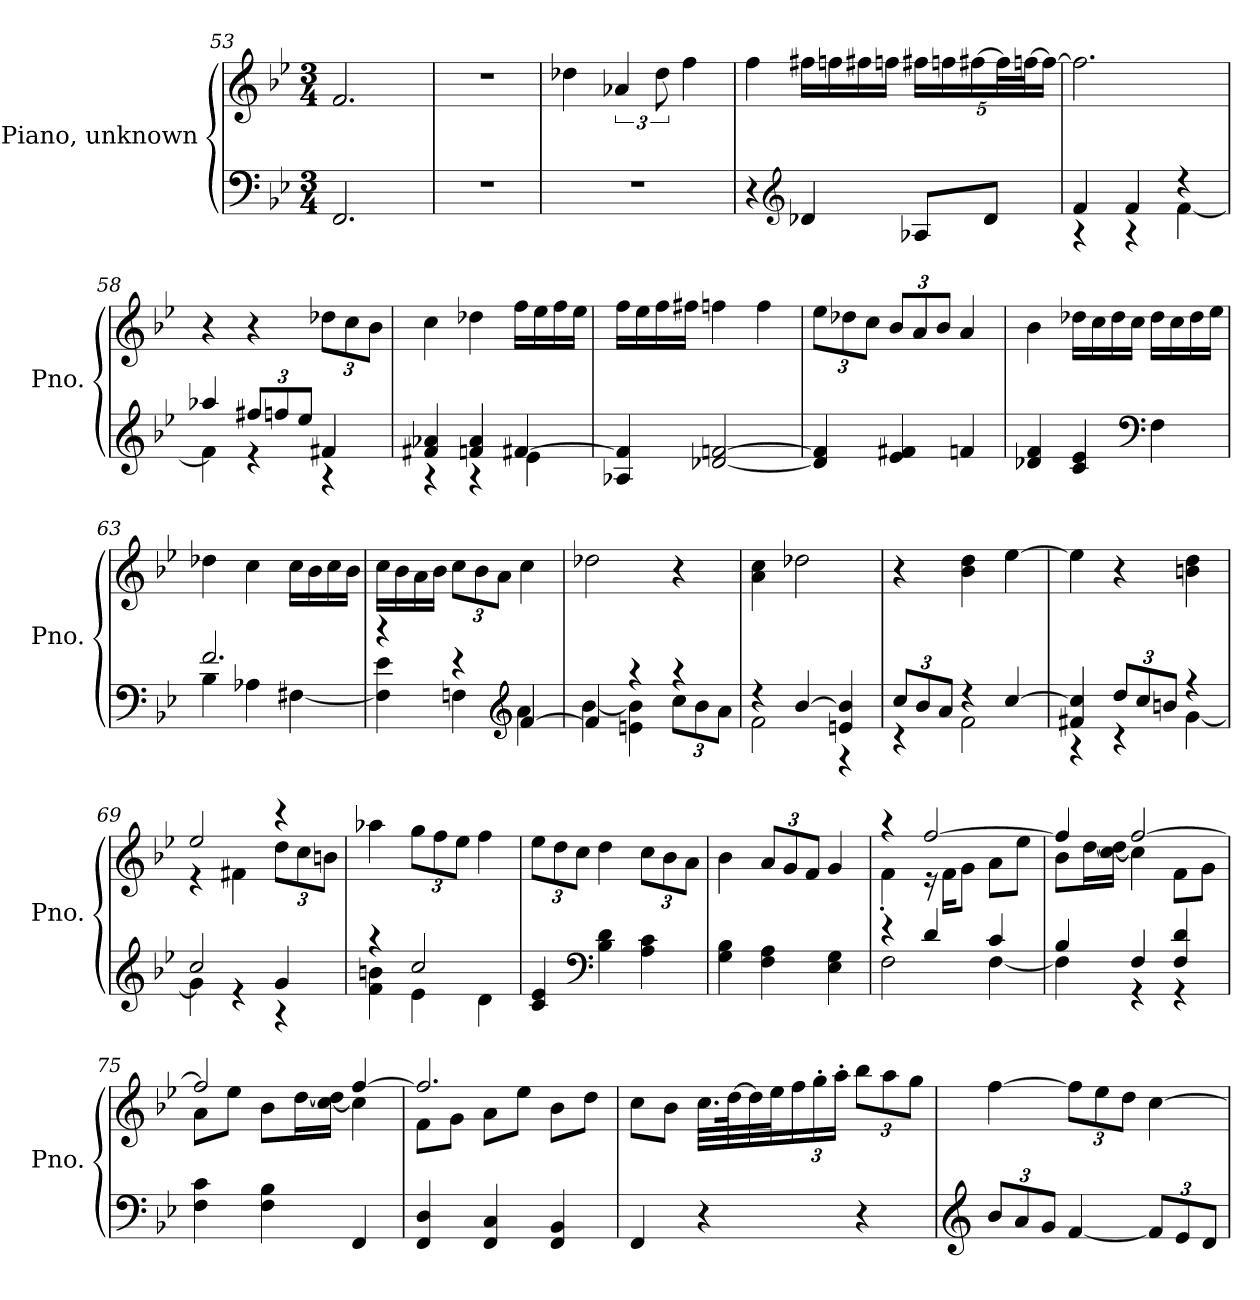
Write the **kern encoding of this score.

**kern	**kern
*part1	*part1
*staff2	*staff1
*I"Piano, unknown	*
*I'Pno.	*
*clefF4	*clefG2
*k[b-e-]	*k[b-e-]
*M3/4	*M3/4
=53	=53
2.FF/	2.f/
=54	=54
2.r	2.r
=55	=55
2.r	4dd-X\
.	6a-X/
.	12dd-\
.	4ff\
=56	=56
4r	4ff\
*clefG2	*
4d-X/	16ff#X\LL
.	16ffn\
.	16ff#X\
.	16ffn\JJ
*	*Xbrackettup
8A-X/L	20ff#X\LL
.	20ffn\
.	[20ff#X\
8d-/J	.
.	40ff#\L]
.	[40ffn\J
.	20ff\JJ_
!!LO:PB:g=z
=57	=57
*^	*
4f/	4r	2.ff\]
4f/	4r	.
4r	[4f\	.
=58	=58	=58
4aa-X/	4f\]	4r
*Xbrackettup	*	*
12ff#X/L	4r	4r
12ffn/	.	.
12ee-/J	.	.
4f#X/	4r	12dd-X\L
.	.	12cc\
.	.	12b-\J
=59	=59	=59
4f#X/ 4a-X/	4r	4cc\
4fn/ 4a-/	4r	4dd-X\
[4f#X/	4e-\	16ff\LL
.	.	16ee-\
.	.	16ff\
.	.	16ee-\JJ
*v	*v	*
=60	=60
4A-X/ 4f#/]	16ff\LL
.	16ee-\
.	16ff\
.	16ff#X\JJ
[2d-X/ [2fn/	4ffn\
.	4ff\
=61	=61
4d-/] 4f/]	12ee-\L
.	12dd-X\
.	12cc\J
4e-/ 4f#X/	12b-/L
.	12a/
.	12b-/J
4fn/	4a/
!!LO:LB:g=z
=62	=62
4d-X/ 4f/	4b-\
4c/ 4e-/	16dd-X\LL
.	16cc\
.	16dd-\
.	16cc\JJ
*clefF4	*
4F\	16dd-\LL
.	16cc\
.	16dd-\
.	16ee-\JJ
=63	=63
*^	*
2.f/	4B-\	4dd-X\
.	4A-X\	4cc\
.	[4F#X\	16cc\LL
.	.	16b-\
.	.	16cc\
.	.	16b-\JJ
=64	=64	=64
4r	4F#\] 4e-\	16cc\LL
.	.	16b-\
.	.	16a\
.	.	16b-\JJ
4r	4Fn\	12cc\L
.	.	12b-\
.	.	12a\J
*clefG2	*	*
[4f/	4a\	4cc\
=65	=65	=65
4f/]	[4b-\	2dd-X\
4r	4en\ 4b-\]	.
4r	12cc\L	4r
.	12b-\	.
.	12a\J	.
=66	=66	=66
4r	2f\	4a\ 4cc\
[4b-/	.	2dd-X\
4en/ 4b-/]	4r	.
!!LO:LB:g=z
=67	=67	=67
12cc/L	4r	4r
12b-/	.	.
12a/J	.	.
4r	2f\	4b-\ 4dd\
[4cc/	.	[4ee-\
=68	=68	=68
4f#X/ 4cc/]	4r	4ee-\]
12dd/L	4r	4r
12cc/	.	.
12bn/J	.	.
4r	[4g\	4bn\ 4dd\
=69	=69	=69
*	*	*^
2cc/	4g\]	2ee-/	4r
.	4r	.	4f#X\
4g/	4r	4r	12dd\L
.	.	.	12cc\
.	.	.	12bn\J
*	*	*v	*v
=70	=70	=70
4r	4f\ 4bn\	4aa-X\
2cc/	4e-\	12gg\L
.	.	12ff\
.	.	12ee-\J
.	4d\	4ff\
*v	*v	*
=71	=71
4c/ 4e-/	12ee-\L
.	12dd\
.	12cc\J
*clefF4	*
4B-\ 4d\	4dd\
4A\ 4c\	12cc\L
.	12b-\
.	12a\J
=72	=72
4G\ 4B-\	4b-\
4F\ 4A\	12a/L
.	12g/
.	12f/J
4E-\ 4G\	4g/
!!LO:LB:g=z
=73	=73
*^	*^
4r	2F\	4r	4f'\
4d/	.	[2ff/	16r
.	.	.	16f\KL
.	.	.	8g\J
4c/	[4F\	.	8a\L
.	.	.	8ee-\J
=74	=74	=74	=74
4B-/	4F\]	4ff/]	8b-\L
.	.	.	[16dd\L
.	.	.	[16cc\ 16dd\]JJ
4F/	4r	[2ff/	4cc\]
4F/ 4d/	4r	.	8f\L
.	.	.	8g\J
*v	*v	*	*
=75	=75	=75
4F\ 4c\	2ff/]	8a\L
.	.	8ee-\J
4F\ 4B-\	.	8b-\L
.	.	[16dd\L
.	.	[16cc\ 16dd\]JJ
4FF/	[4ff/	4cc\]
=76	=76	=76
4FF/ 4D/	2.ff/]	8f\L
.	.	8g\J
4FF/ 4C/	.	8a\L
.	.	8ee-\J
4FF/ 4BB-/	.	8b-\L
.	.	8dd\J
*	*v	*v
=77	=77
4FF/	8cc\L
.	8b-\J
4r	32.cc\LLL
.	[64dd\K
.	32dd\]
.	32ee-\J
.	24ff\
.	24gg'\
.	24aa'\JJ
4r	12bb-\L
.	12aa\
.	12gg\J
!!LO:LB:g=z
=78	=78
*clefG2	*
12b-/L	[4ff\
12a/	.
12g/J	.
[4f/	12ff\L]
.	12ee-\
.	12dd\J
12f/L]	[4cc\
12e-/	.
12d/J	.
=	=
*-	*-
